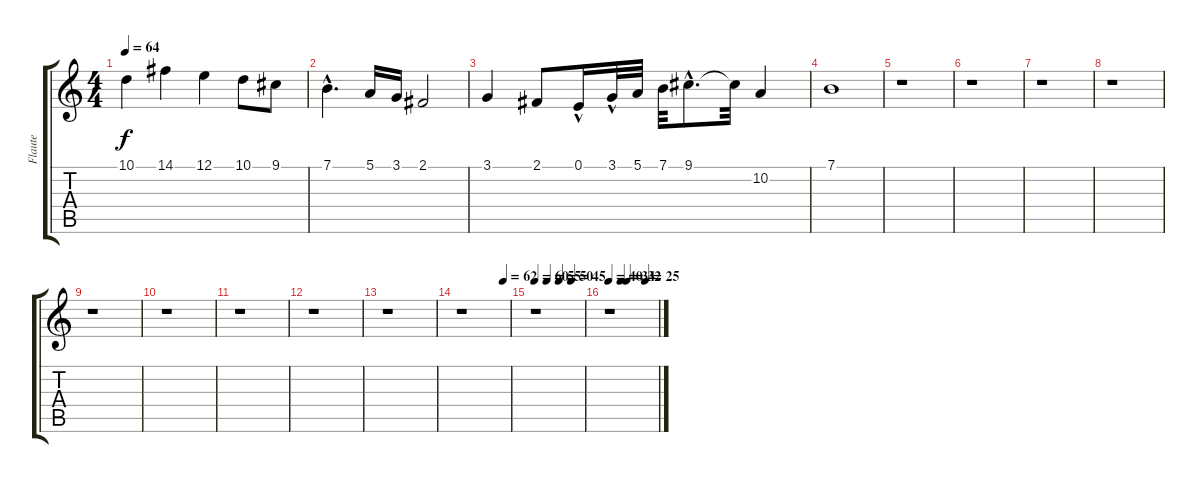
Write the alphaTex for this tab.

\track ("  Flaute" "  Flaute") {instrument panflute}
\staff {score tabs}
\tuning (E4 B3 G3 D3 A2 E2) {hide}
\ts (4 4)
\tempo 64
\clef g2
\ks c
10.1.4{dy f} 14.1.4 12.1.4 10.1.8 9.1.8 |
7.1{hac}.4{d} 5.1.16 3.1.16 2.1.2 |
3.1.4 2.1.8 0.1{hac}.16 3.1{hac}.32 5.1.32 7.1.32 9.1{hac}.8{d} 9.1{t}.32 10.2.4 |
7.1.1 |
r.1 |
r.1 |
r.1 |
r.1 |
r.1 |
r.1 |
r.1 |
r.1 |
r.1 |
\tempo (62 0.875)
r.1 |
\tempo 60
\tempo (55 0.25)
\tempo (50 0.5)
\tempo (45 0.75)
r.1 |
\tempo 40
\tempo (34 0.25)
\tempo (32 0.375)
\tempo (25 0.75)
r.1
